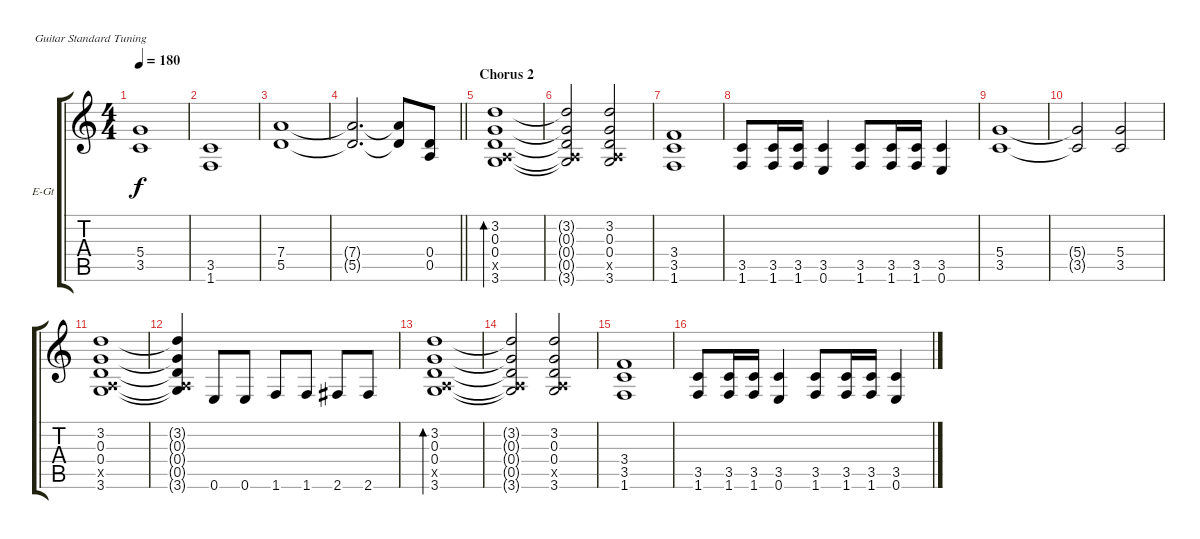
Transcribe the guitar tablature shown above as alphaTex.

\bracketExtendMode groupsimilarinstruments
\firstSystemTrackNameOrientation horizontal
\otherSystemsTrackNameOrientation horizontal
\track ("Adrian Smith" "E-Gt") {instrument overdrivenguitar}
\staff {score tabs}
\tuning (E4 B3 G3 D3 A2 E2)
\ts (4 4)
\tempo 180
\clef g2
\ks c
(5.4 3.5).1{dy f} |
(3.5 1.6).1 |
(7.4 5.5).1 |
\barLineRight lightlight
(7.4{t} 5.5{t}).2{d} (7.4{t} 5.5{t}).8 (0.4 0.5).8 |
\section ("" "Chorus 2")
(3.2 0.3 0.4 0.5{x} 3.6).1{bd 240} |
(3.2{t} 0.3{t} 0.4{t} 0.5{x t} 3.6{t}).2 (3.2 0.3 0.4 0.5{x} 3.6).2 |
(3.4 3.5 1.6).1 |
(3.5 1.6).8 (3.5 1.6).16 (3.5 1.6).16 (3.5 0.6).4 (3.5 1.6).8 (3.5 1.6).16 (3.5 1.6).16 (3.5 0.6).4 |
(5.4 3.5).1 |
(5.4{t} 3.5{t}).2 (5.4 3.5).2 |
(3.2 0.3 0.4 0.5{x} 3.6).1 |
(3.2{t} 0.3{t} 0.4{t} 0.5{x t} 3.6{t}).4 0.6.8 0.6.8 1.6.8 1.6.8 2.6.8 2.6.8 |
(3.2 0.3 0.4 0.5{x} 3.6).1{bd 240} |
(3.2{t} 0.3{t} 0.4{t} 0.5{x t} 3.6{t}).2 (3.2 0.3 0.4 0.5{x} 3.6).2 |
(3.4 3.5 1.6).1 |
(3.5 1.6).8 (3.5 1.6).16 (3.5 1.6).16 (3.5 0.6).4 (3.5 1.6).8 (3.5 1.6).16 (3.5 1.6).16 (3.5 0.6).4
